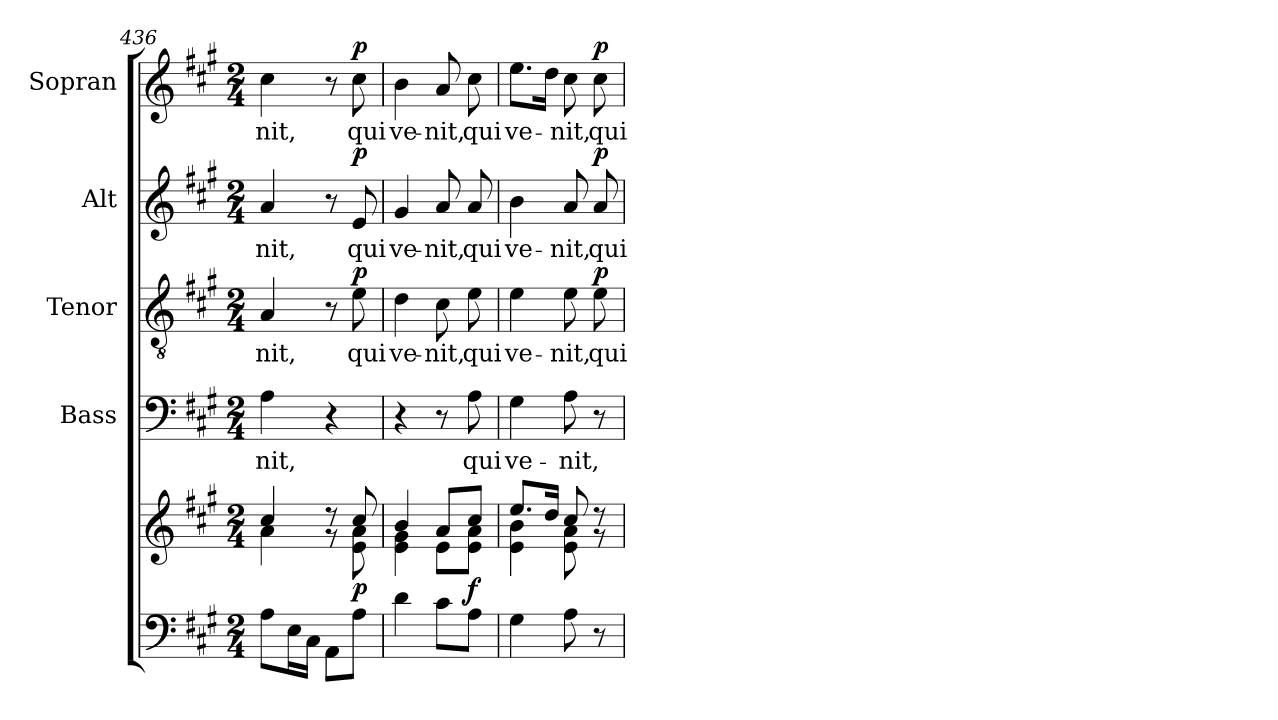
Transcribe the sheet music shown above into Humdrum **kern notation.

**kern	**kern	**dynam	**kern	**text	**kern	**text	**dynam	**kern	**text	**dynam	**kern	**text	**dynam
*part5	*part5	*part5	*part4	*part4	*part3	*part3	*part3	*part2	*part2	*part2	*part1	*part1	*part1
*staff6	*staff5	*staff5/6	*staff4	*staff4	*staff3	*staff3	*staff3	*staff2	*staff2	*staff2	*staff1	*staff1	*staff1
*	*	*	*I"Bass	*	*I"Tenor	*	*	*I"Alt	*	*	*I"Sopran	*	*
*	*	*	*I'B.	*	*I'T.	*	*	*I'A.	*	*	*I'S.	*	*
*clefF4	*clefG2	*	*clefF4	*	*clefGv2	*	*	*clefG2	*	*	*clefG2	*	*
*k[f#c#g#]	*k[f#c#g#]	*	*k[f#c#g#]	*	*k[f#c#g#]	*	*	*k[f#c#g#]	*	*	*k[f#c#g#]	*	*
*A:	*A:	*	*A:	*	*A:	*	*	*A:	*	*	*A:	*	*
*M2/4	*M2/4	*	*M2/4	*	*M2/4	*	*	*M2/4	*	*	*M2/4	*	*
=436	=436	=436	=436	=436	=436	=436	=436	=436	=436	=436	=436	=436	=436
*	*^	*	*	*	*	*	*	*	*	*	*	*	*
!	!	!	!	!	!LO:LY:b	!	!LO:LY:b	!	!	!LO:LY:b	!	!	!LO:LY:b	!
8A\L	4cc#/	4a\	.	4A\	-nit,	4A/	-nit,	.	4a/	-nit,	.	4cc#\	-nit,	.
16E\L	.	.	.	.	.	.	.	.	.	.	.	.	.	.
16C#\JJ	.	.	.	.	.	.	.	.	.	.	.	.	.	.
8AA\L	8r	8r	.	4r	.	8r	.	.	8r	.	.	8r	.	.
!	!	!	!LO:DY:b	!	!	!	!LO:LY:b	!LO:DY:a	!	!LO:LY:b	!LO:DY:a	!	!LO:LY:b	!LO:DY:a
8A\J	8cc#/	8e\ 8a\	p	.	.	8e\	qui	p	8e/	qui	p	8cc#\	qui	p
=437	=437	=437	=437	=437	=437	=437	=437	=437	=437	=437	=437	=437	=437	=437
!	!	!	!	!	!	!	!LO:LY:b	!	!	!LO:LY:b	!	!	!LO:LY:b	!
4d\	4b/	4e\ 4g#\	.	4r	.	4d\	ve-	.	4g#/	ve-	.	4b\	ve-	.
!	!	!	!	!	!	!	!LO:LY:b	!	!	!LO:LY:b	!	!	!LO:LY:b	!
8c#\L	8a/L	8e\L	.	8r	.	8c#\	-nit,	.	8a/	-nit,	.	8a/	-nit,	.
!	!	!	!LO:DY:b	!	!LO:LY:b	!	!LO:LY:b	!	!	!LO:LY:b	!	!	!LO:LY:b	!
8A\J	8cc#/J	8e\ 8a\J	f	8A\	qui	8e\	qui	.	8a/	qui	.	8cc#\	qui	.
=438	=438	=438	=438	=438	=438	=438	=438	=438	=438	=438	=438	=438	=438	=438
!	!	!	!	!	!LO:LY:b	!	!LO:LY:b	!	!	!LO:LY:b	!	!	!LO:LY:b	!
4G#\	8.ee/L	4e\ 4b\	.	4G#\	ve-	4e\	ve-	.	4b\	ve-	.	8.ee\L	ve-	.
.	16dd/Jk	.	.	.	.	.	.	.	.	.	.	16dd\Jk	.	.
!	!	!	!	!	!LO:LY:b	!	!LO:LY:b	!	!	!LO:LY:b	!	!	!LO:LY:b	!
8A\	8cc#/	8e\ 8a\	.	8A\	-nit,	8e\	-nit,	.	8a/	-nit,	.	8cc#\	-nit,	.
!	!	!	!	!	!	!	!LO:LY:b	!LO:DY:a	!	!LO:LY:b	!LO:DY:a	!	!LO:LY:b	!LO:DY:a
8r	8r	8r	.	8r	.	8e\	qui	p	8a/	qui	p	8cc#\	qui	p
*	*v	*v	*	*	*	*	*	*	*	*	*	*	*	*
=	=	=	=	=	=	=	=	=	=	=	=	=	=
*-	*-	*-	*-	*-	*-	*-	*-	*-	*-	*-	*-	*-	*-
